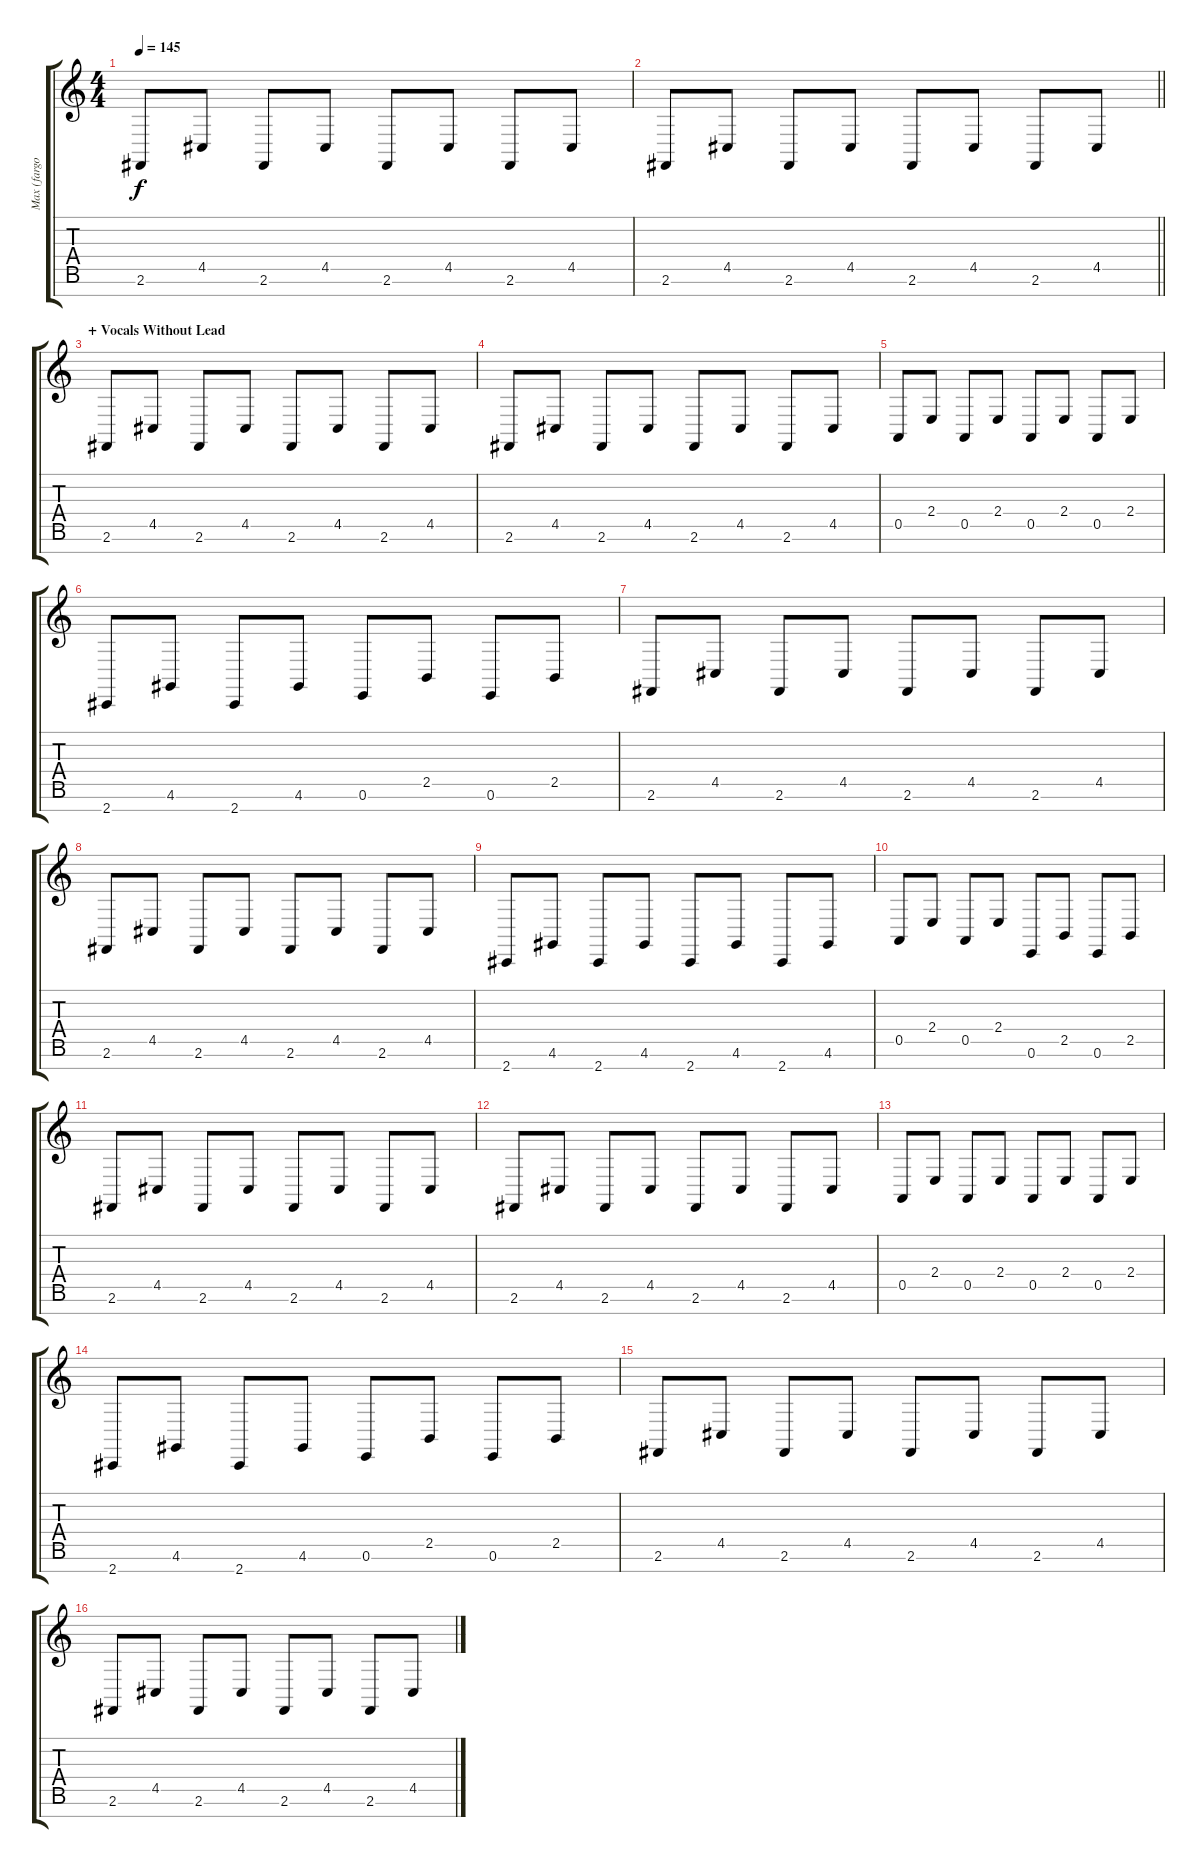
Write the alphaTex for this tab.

\track ("Max (fargo)" "Max (fargo") {instrument lead2sawtooth}
\staff {score tabs}
\tuning (E4 B3 G3 D3 A2 E2 B1) {hide}
\ts (4 4)
\tempo 145
\clef g2
\ks c
2.6.8{dy f} 4.5.8 2.6.8 4.5.8 2.6.8 4.5.8 2.6.8 4.5.8 |
\barLineRight lightlight
2.6.8 4.5.8 2.6.8 4.5.8 2.6.8 4.5.8 2.6.8 4.5.8 |
\section ("" "+ Vocals Without Lead")
2.6.8 4.5.8 2.6.8 4.5.8 2.6.8 4.5.8 2.6.8 4.5.8 |
2.6.8 4.5.8 2.6.8 4.5.8 2.6.8 4.5.8 2.6.8 4.5.8 |
0.5.8 2.4.8 0.5.8 2.4.8 0.5.8 2.4.8 0.5.8 2.4.8 |
2.7.8 4.6.8 2.7.8 4.6.8 0.6.8 2.5.8 0.6.8 2.5.8 |
2.6.8 4.5.8 2.6.8 4.5.8 2.6.8 4.5.8 2.6.8 4.5.8 |
2.6.8 4.5.8 2.6.8 4.5.8 2.6.8 4.5.8 2.6.8 4.5.8 |
2.7.8 4.6.8 2.7.8 4.6.8 2.7.8 4.6.8 2.7.8 4.6.8 |
0.5.8 2.4.8 0.5.8 2.4.8 0.6.8 2.5.8 0.6.8 2.5.8 |
2.6.8 4.5.8 2.6.8 4.5.8 2.6.8 4.5.8 2.6.8 4.5.8 |
2.6.8 4.5.8 2.6.8 4.5.8 2.6.8 4.5.8 2.6.8 4.5.8 |
0.5.8 2.4.8 0.5.8 2.4.8 0.5.8 2.4.8 0.5.8 2.4.8 |
2.7.8 4.6.8 2.7.8 4.6.8 0.6.8 2.5.8 0.6.8 2.5.8 |
2.6.8 4.5.8 2.6.8 4.5.8 2.6.8 4.5.8 2.6.8 4.5.8 |
2.6.8 4.5.8 2.6.8 4.5.8 2.6.8 4.5.8 2.6.8 4.5.8
